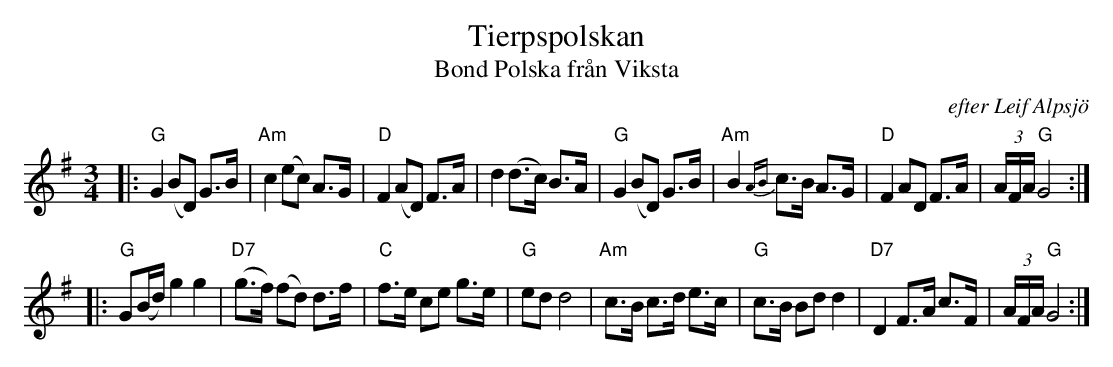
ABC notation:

X:1
T: Tierpspolskan
T: Bond Polska fr\aan Viksta
O: efter Leif Alpsj\"o
M: 3/4
L: 1/8
K: G
|: "G"G2 (BD) G>B | "Am"c2 (ec) A>G | "D"F2 (AD) F>A | d2 (d>c) B>A \
|  "G"G2 (BD) G>B | "Am"B2 {AB} c>B A>G | "D"F2 AD F>A | (3A/F/A/ "G"G4 :|
|: "G"G(B/d/) g2 g2 | "D7"(g>f) (fd) d>f | "C"f>e ce g>e | "G"ed d4 \
| "Am"c>B c>d e>c | "G"c>B Bd d2 | "D7"D2 F>A c>F | (3A/F/A/ "G"G4 :|
